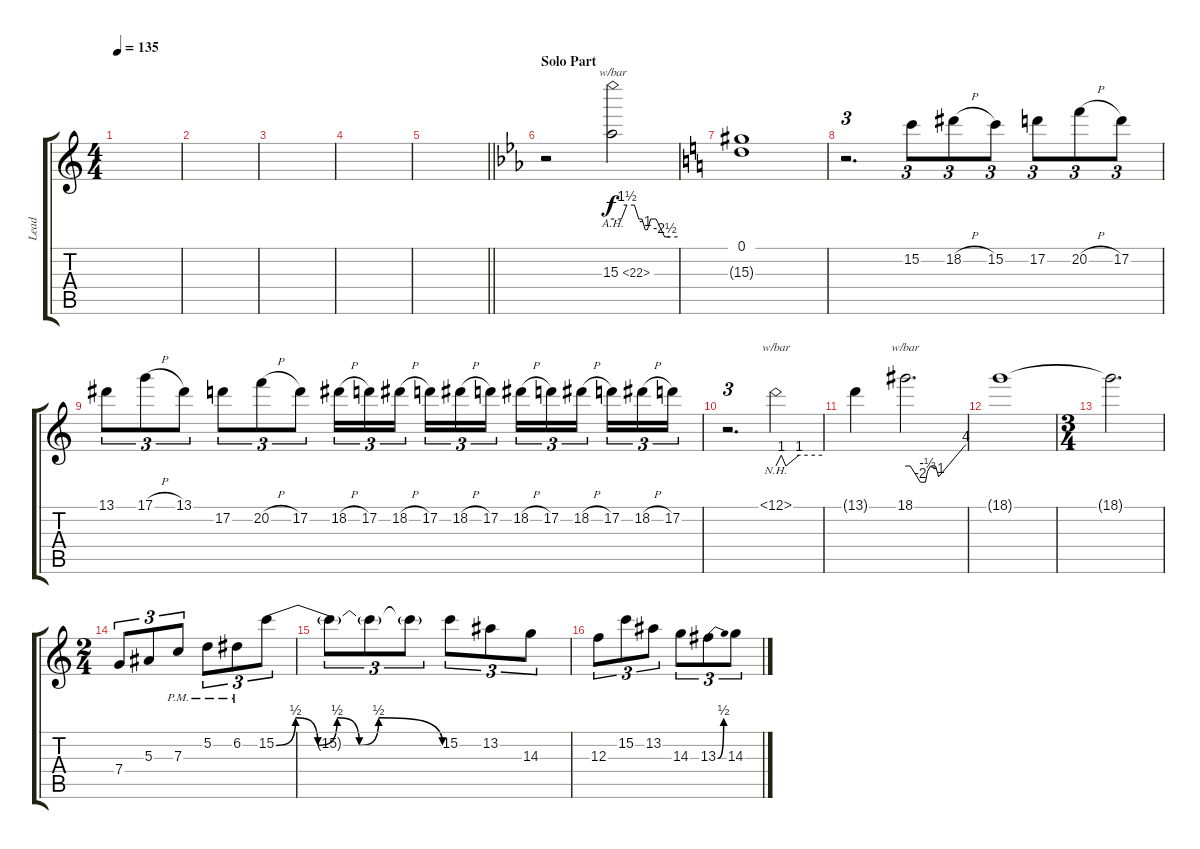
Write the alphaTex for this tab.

\track ("Lead" "Lead") {instrument distortionguitar}
\staff {score tabs}
\tuning (D4 A3 F3 C3 G2 C2) {hide}
\ts (4 4)
\tempo 135
\clef g2
\ks c
|
|
|
|
\barLineRight lightlight
|
\section ("" "Solo Part")
\ks eb
r.2 15.3{ah 7}.2{tbe (custom default 0 0 8 0 13 6 20 6 24 0 27 0 30 -4 32 -4 35 0 40 0 48 -10 53 -10 60 -10)} |
\ks c
(0.1 15.3{t}).1 |
r.2{d tu (3 2)} 15.2.8{tu (3 2)} 18.2{h}.8{tu (3 2)} 15.2.8{tu (3 2)} 17.2.8{tu (3 2)} 20.2{h}.8{tu (3 2)} 17.2.8{tu (3 2)} |
13.1.8{tu (3 2)} 17.1{h}.8{tu (3 2)} 13.1.8{tu (3 2)} 17.2.8{tu (3 2)} 20.2{h}.8{tu (3 2)} 17.2.8{tu (3 2)} 18.2{h}.16{tu (3 2)} 17.2.16{tu (3 2)} 18.2{h}.16{tu (3 2) beam splitsecondary} 17.2.16{tu (3 2)} 18.2{h}.16{tu (3 2)} 17.2.16{tu (3 2)} 18.2{h}.16{tu (3 2)} 17.2.16{tu (3 2)} 18.2{h}.16{tu (3 2) beam splitsecondary} 17.2.16{tu (3 2)} 18.2{h}.16{tu (3 2)} 17.2.16{tu (3 2)} |
r.2{d tu (3 2)} 13.1{nh}.2{tbe (custom default 0 0 7 4 13 0 30 4 60 4)} |
13.1{t}.4 18.1.2{d tbe (custom default 0 0 5 0 15 -8 20 -8 22 -2 25 0 30 0 33 -4 60 16)} |
18.1{t}.1 |
\ts (3 4)
18.1{t}.2{d} |
\ts (2 4)
7.4.8{tu (3 2)} 5.3.8{tu (3 2)} 7.3{pm}.8{tu (3 2)} 5.2{pm}.8{tu (3 2)} 6.2{pm}.8{tu (3 2)} 15.2{be (custom 0 0 7 2 15 0 22 2 30 0 37 2 60 0)}.8{tu (3 2)} |
15.2{t}.8{tu (3 2)} 15.2{t}.8{tu (3 2)} 15.2{t}.8{tu (3 2)} 15.2.8{tu (3 2)} 13.2.8{tu (3 2)} 14.3.8{tu (3 2)} |
12.3.8{tu (3 2)} 15.2.8{tu (3 2)} 13.2.8{tu (3 2)} 14.3.8{tu (3 2)} 13.3{be (bend 0 0 60 2)}.8{tu (3 2)} 14.3.8{tu (3 2)}
